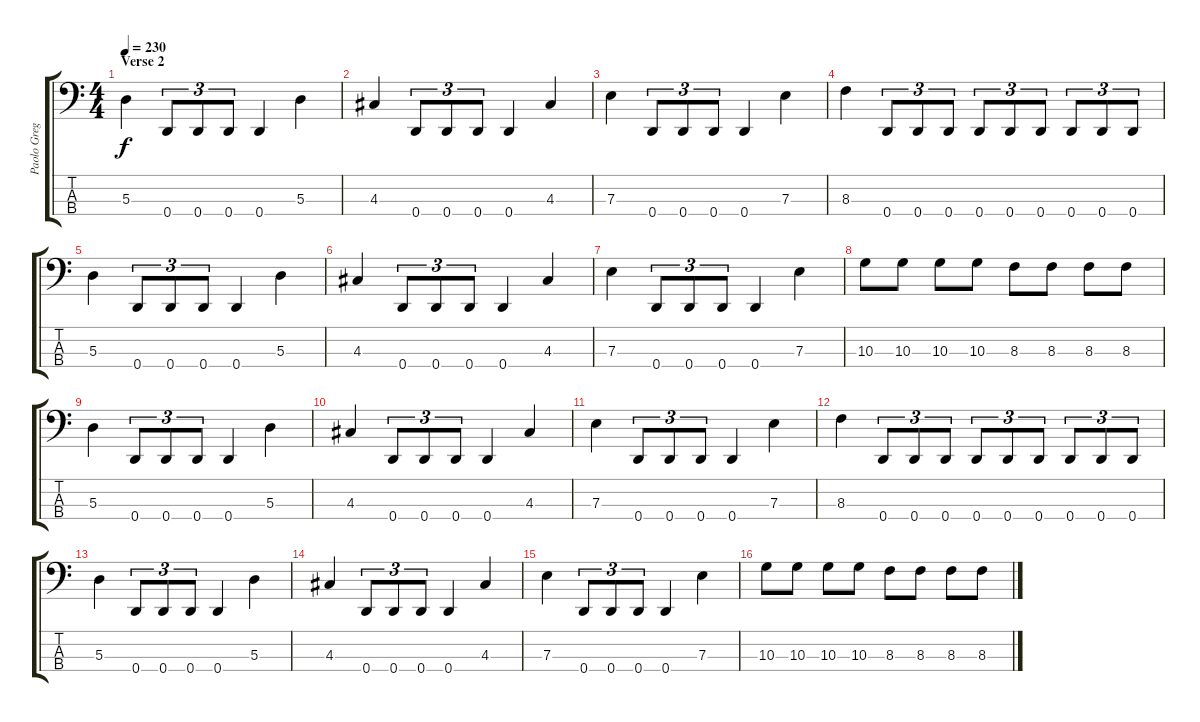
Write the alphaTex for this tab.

\track ("Paolo Gregoletto" "Paolo Greg") {instrument electricbasspick}
\staff {score tabs}
\tuning (G2 D2 A1 D1) {hide}
\ts (4 4)
\section ("" "Verse 2")
\tempo 230
\clef f4
\ks c
5.3.4{dy f} 0.4.8{tu (3 2)} 0.4.8{tu (3 2)} 0.4.8{tu (3 2)} 0.4.4 5.3.4 |
4.3.4 0.4.8{tu (3 2)} 0.4.8{tu (3 2)} 0.4.8{tu (3 2)} 0.4.4 4.3.4 |
7.3.4 0.4.8{tu (3 2)} 0.4.8{tu (3 2)} 0.4.8{tu (3 2)} 0.4.4 7.3.4 |
8.3.4 0.4.8{tu (3 2)} 0.4.8{tu (3 2)} 0.4.8{tu (3 2)} 0.4.8{tu (3 2)} 0.4.8{tu (3 2)} 0.4.8{tu (3 2)} 0.4.8{tu (3 2)} 0.4.8{tu (3 2)} 0.4.8{tu (3 2)} |
5.3.4 0.4.8{tu (3 2)} 0.4.8{tu (3 2)} 0.4.8{tu (3 2)} 0.4.4 5.3.4 |
4.3.4 0.4.8{tu (3 2)} 0.4.8{tu (3 2)} 0.4.8{tu (3 2)} 0.4.4 4.3.4 |
7.3.4 0.4.8{tu (3 2)} 0.4.8{tu (3 2)} 0.4.8{tu (3 2)} 0.4.4 7.3.4 |
10.3.8 10.3.8 10.3.8 10.3.8 8.3.8 8.3.8 8.3.8 8.3.8 |
5.3.4 0.4.8{tu (3 2)} 0.4.8{tu (3 2)} 0.4.8{tu (3 2)} 0.4.4 5.3.4 |
4.3.4 0.4.8{tu (3 2)} 0.4.8{tu (3 2)} 0.4.8{tu (3 2)} 0.4.4 4.3.4 |
7.3.4 0.4.8{tu (3 2)} 0.4.8{tu (3 2)} 0.4.8{tu (3 2)} 0.4.4 7.3.4 |
8.3.4 0.4.8{tu (3 2)} 0.4.8{tu (3 2)} 0.4.8{tu (3 2)} 0.4.8{tu (3 2)} 0.4.8{tu (3 2)} 0.4.8{tu (3 2)} 0.4.8{tu (3 2)} 0.4.8{tu (3 2)} 0.4.8{tu (3 2)} |
5.3.4 0.4.8{tu (3 2)} 0.4.8{tu (3 2)} 0.4.8{tu (3 2)} 0.4.4 5.3.4 |
4.3.4 0.4.8{tu (3 2)} 0.4.8{tu (3 2)} 0.4.8{tu (3 2)} 0.4.4 4.3.4 |
7.3.4 0.4.8{tu (3 2)} 0.4.8{tu (3 2)} 0.4.8{tu (3 2)} 0.4.4 7.3.4 |
10.3.8 10.3.8 10.3.8 10.3.8 8.3.8 8.3.8 8.3.8 8.3.8
